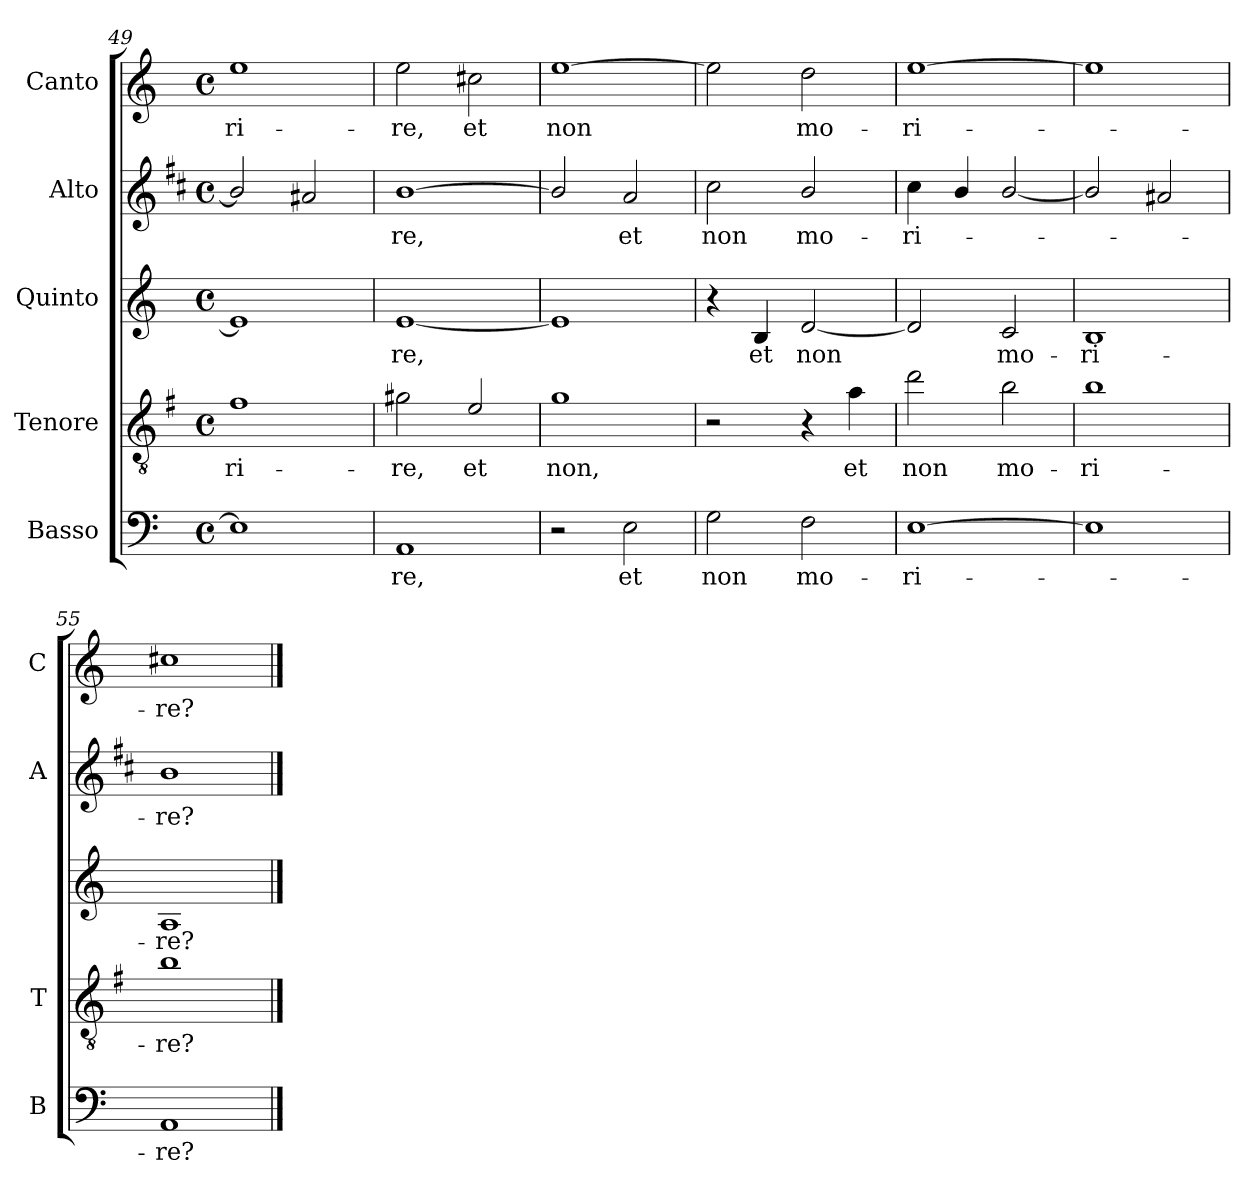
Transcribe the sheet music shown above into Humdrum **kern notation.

**kern	**text	**kern	**text	**kern	**text	**kern	**text	**kern	**text
*part5	*part5	*part4	*part4	*part3	*part3	*part2	*part2	*part1	*part1
*staff5	*staff5	*staff4	*staff4	*staff3	*staff3	*staff2	*staff2	*staff1	*staff1
*I"Basso	*	*I"Tenore	*	*I"Quinto	*	*I"Alto	*	*I"Canto	*
*I'B	*	*I'T	*	*	*	*I'A	*	*I'C	*
*clefF4	*	*clefGv2	*	*clefG2	*	*clefG2	*	*clefG2	*
*	*	*ITrd4c7	*	*	*	*ITrd1c2	*	*	*
*k[]	*	*k[]	*	*k[]	*	*k[]	*	*k[]	*
*C:	*	*C:	*	*C:	*	*C:	*	*C:	*
*M4/4	*	*M4/4	*	*M4/4	*	*M4/4	*	*M4/4	*
*met(c)	*	*met(c)	*	*met(c)	*	*met(c)	*	*met(c)	*
=49	=49	=49	=49	=49	=49	=49	=49	=49	=49
!	!	!	!LO:LY:b	!	!	!	!	!	!LO:LY:b
1E]	.	1B	-ri-	1e]	.	2a/]	.	1ee	-ri-
.	.	.	.	.	.	2g#X/	.	.	.
=50	=50	=50	=50	=50	=50	=50	=50	=50	=50
!	!LO:LY:b	!	!LO:LY:b	!	!LO:LY:b	!	!LO:LY:b	!	!LO:LY:b
1AA	-re,	2c#X\	-re,	[1e	-re,	[1a	-re,	2ee\	-re,
!	!	!	!LO:LY:b	!	!	!	!	!	!LO:LY:b
.	.	2A/	et	.	.	.	.	2cc#X\	et
=51	=51	=51	=51	=51	=51	=51	=51	=51	=51
!	!	!	!LO:LY:b	!	!	!	!	!	!LO:LY:b
2r	.	1c	non,	1e]	.	2a/]	.	[1ee	non
!	!LO:LY:b	!	!	!	!	!	!LO:LY:b	!	!
2E\	et	.	.	.	.	2g/	et	.	.
=52	=52	=52	=52	=52	=52	=52	=52	=52	=52
!	!LO:LY:b	!	!	!	!	!	!LO:LY:b	!	!
2G\	non	2r	.	4r	.	2b\	non	2ee\]	.
!	!	!	!	!	!LO:LY:b	!	!	!	!
.	.	.	.	4B/	et	.	.	.	.
!	!LO:LY:b	!	!	!	!LO:LY:b	!	!LO:LY:b	!	!LO:LY:b
2F\	mo-	4r	.	[2d/	non	2a/	mo-	2dd\	mo-
!	!	!	!LO:LY:b	!	!	!	!	!	!
.	.	4d\	et	.	.	.	.	.	.
=53	=53	=53	=53	=53	=53	=53	=53	=53	=53
!	!LO:LY:b	!	!LO:LY:b	!	!	!	!LO:LY:b	!	!LO:LY:b
[1E	-ri-	2g\	non	2d/]	.	4b\	-ri-	[1ee	-ri-
.	.	.	.	.	.	4a/	.	.	.
!	!	!	!LO:LY:b	!	!LO:LY:b	!	!	!	!
.	.	2e\	mo-	2c/	mo-	[2a/	.	.	.
=54	=54	=54	=54	=54	=54	=54	=54	=54	=54
!	!	!	!LO:LY:b	!	!LO:LY:b	!	!	!	!
1E]	.	1e	-ri-	1B	-ri-	2a/]	.	1ee]	.
.	.	.	.	.	.	2g#X/	.	.	.
=55	=55	=55	=55	=55	=55	=55	=55	=55	=55
!	!LO:LY:b	!	!LO:LY:b	!	!LO:LY:b	!	!LO:LY:b	!	!LO:LY:b
1AA	-re?	1e	-re?	1A	-re?	1a	-re?	1cc#X	-re?
==	==	==	==	==	==	==	==	==	==
*-	*-	*-	*-	*-	*-	*-	*-	*-	*-
